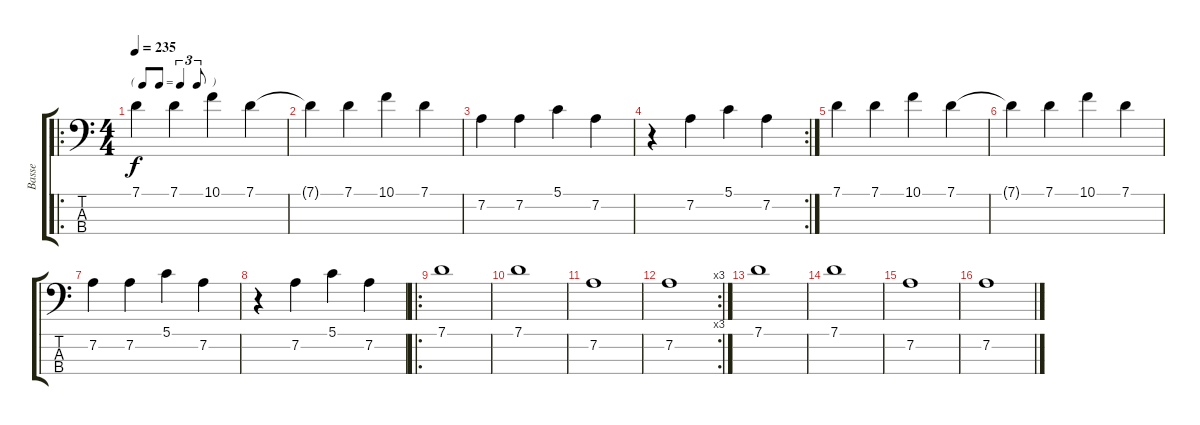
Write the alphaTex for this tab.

\track ("Basse" "Basse") {instrument acousticbass}
\staff {score tabs}
\tuning (G2 D2 A1 E1) {hide}
\ro
\ts (4 4)
\tf triplet8th
\tempo 235
\clef f4
\ks c
7.1.4{dy f} 7.1.4 10.1.4 7.1.4 |
7.1{t}.4 7.1.4 10.1.4 7.1.4 |
7.2.4 7.2.4 5.1.4 7.2.4 |
\rc 2
r.4 7.2.4 5.1.4 7.2.4 |
7.1.4 7.1.4 10.1.4 7.1.4 |
7.1{t}.4 7.1.4 10.1.4 7.1.4 |
7.2.4 7.2.4 5.1.4 7.2.4 |
r.4 7.2.4 5.1.4 7.2.4 |
\ro
7.1.1 |
7.1.1 |
7.2.1 |
\rc 3
7.2.1 |
7.1.1 |
7.1.1 |
7.2.1 |
7.2.1
